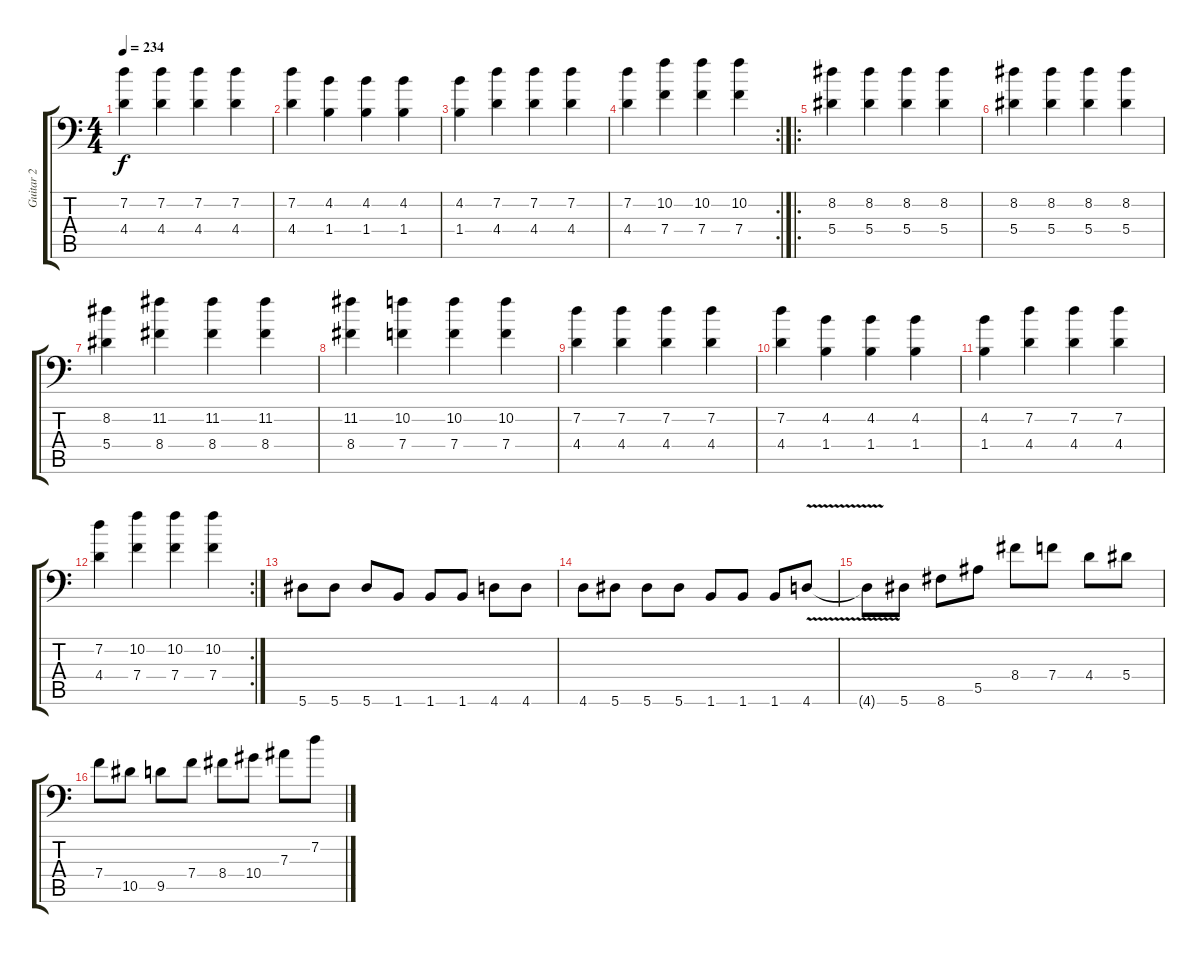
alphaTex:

\track ("Guitar 2" "Guitar 2") {instrument distortionguitar}
\staff {score tabs}
\tuning (C4 G3 Eb3 Bb2 F2 Bb1) {hide}
\ts (4 4)
\tempo 234
\clef f4
\ks c
(7.2 4.4).4{dy f} (7.2 4.4).4 (7.2 4.4).4 (7.2 4.4).4 |
(7.2 4.4).4 (4.2 1.4).4 (4.2 1.4).4 (4.2 1.4).4 |
(4.2 1.4).4 (7.2 4.4).4 (7.2 4.4).4 (7.2 4.4).4 |
\rc 2
(7.2 4.4).4 (10.2 7.4).4 (10.2 7.4).4 (10.2 7.4).4 |
\ro
(8.2 5.4).4 (8.2 5.4).4 (8.2 5.4).4 (8.2 5.4).4 |
(8.2 5.4).4 (8.2 5.4).4 (8.2 5.4).4 (8.2 5.4).4 |
(8.2 5.4).4 (11.2 8.4).4 (11.2 8.4).4 (11.2 8.4).4 |
(11.2 8.4).4 (10.2 7.4).4 (10.2 7.4).4 (10.2 7.4).4 |
(7.2 4.4).4 (7.2 4.4).4 (7.2 4.4).4 (7.2 4.4).4 |
(7.2 4.4).4 (4.2 1.4).4 (4.2 1.4).4 (4.2 1.4).4 |
(4.2 1.4).4 (7.2 4.4).4 (7.2 4.4).4 (7.2 4.4).4 |
\rc 2
(7.2 4.4).4 (10.2 7.4).4 (10.2 7.4).4 (10.2 7.4).4 |
5.6.8 5.6.8 5.6.8 1.6.8 1.6.8 1.6.8 4.6.8 4.6.8 |
4.6.8 5.6.8 5.6.8 5.6.8 1.6.8 1.6.8 1.6.8 4.6{v}.8 |
4.6{t}.8 5.6.8 8.6.8 5.5.8 8.4.8 7.4.8 4.4.8 5.4.8 |
7.4.8 10.5.8 9.5.8 7.4.8 8.4.8 10.4.8 7.3.8 7.2.8
